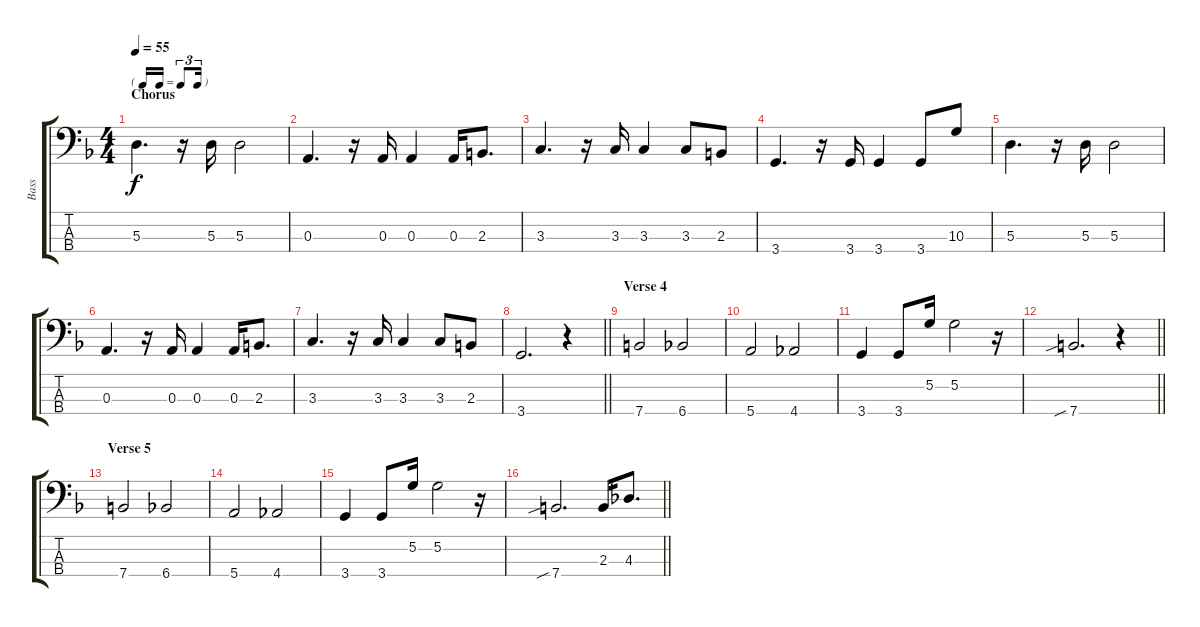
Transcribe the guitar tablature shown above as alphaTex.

\track ("Bass" "Bass") {instrument electricbassfinger}
\staff {score tabs}
\tuning (G2 D2 A1 E1) {hide}
\ts (4 4)
\tf triplet16th
\section ("" "Chorus")
\tempo 55
\clef f4
\ks dminor
5.3.4{d dy f} r.16 5.3.16 5.3.2 |
0.3.4{d} r.16 0.3.16 0.3.4 0.3.16 2.3.8{d} |
3.3.4{d} r.16 3.3.16 3.3.4 3.3.8 2.3.8 |
3.4.4{d} r.16 3.4.16 3.4.4 3.4.8 10.3.8 |
5.3.4{d} r.16 5.3.16 5.3.2 |
0.3.4{d} r.16 0.3.16 0.3.4 0.3.16 2.3.8{d} |
3.3.4{d} r.16 3.3.16 3.3.4 3.3.8 2.3.8 |
\barLineRight lightlight
3.4.2{d} r.4 |
\section ("" "Verse 4")
7.4.2 6.4.2 |
5.4.2 4.4.2 |
3.4.4 3.4.8 5.2.16 5.2.2 r.16 |
\barLineRight lightlight
7.4{sib}.2{d} r.4 |
\section ("" "Verse 5")
7.4.2 6.4.2 |
5.4.2 4.4.2 |
3.4.4 3.4.8 5.2.16 5.2.2 r.16 |
\barLineRight lightlight
7.4{sib}.2{d} 2.3.16 4.3.8{d}
